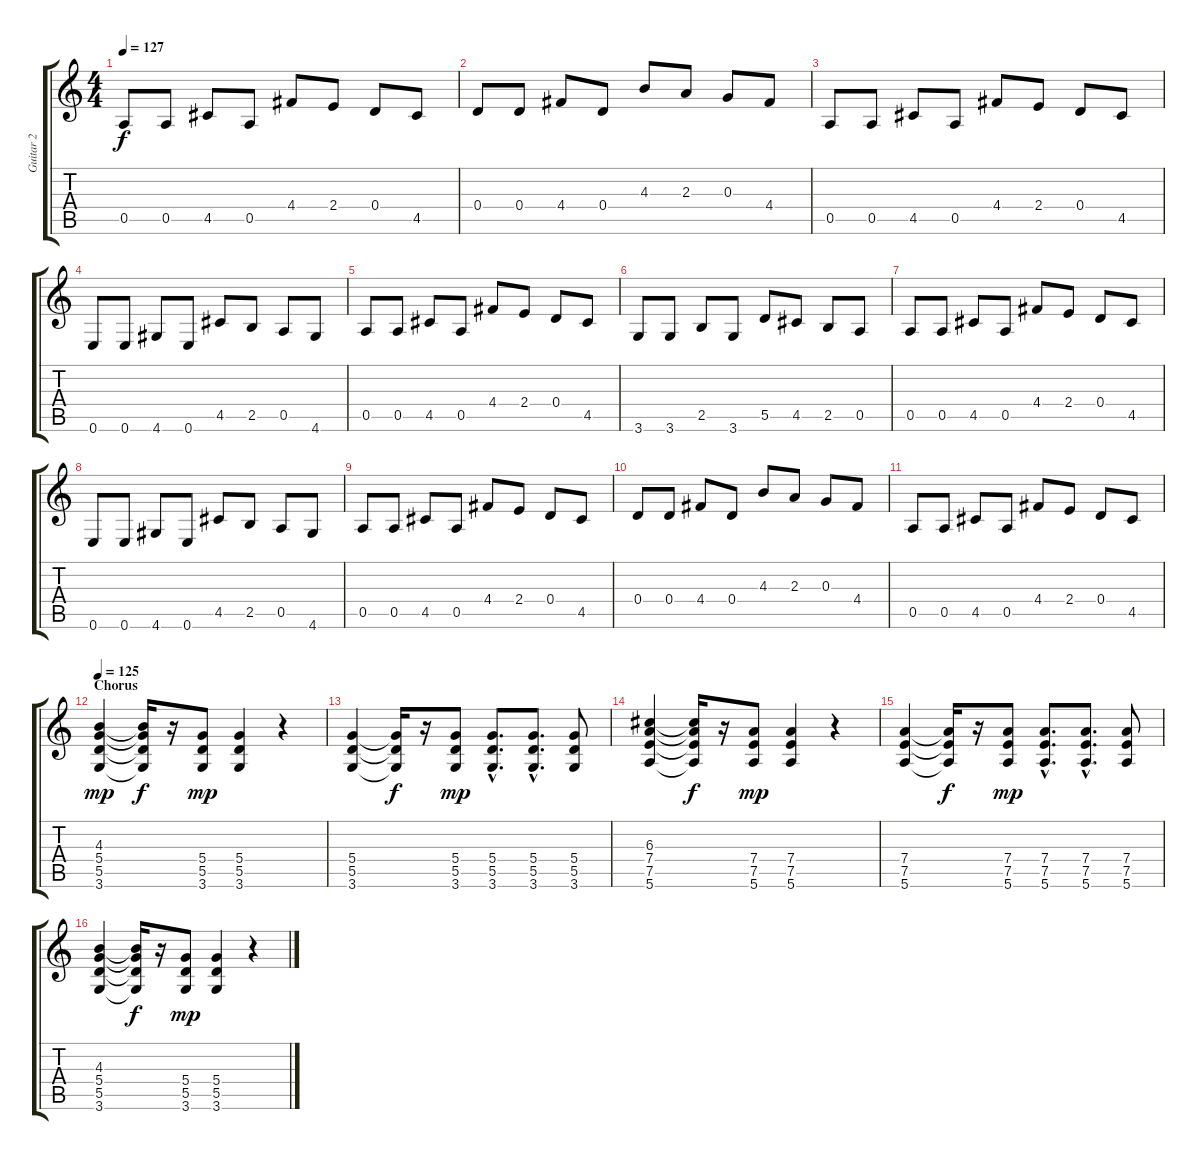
\track ("Guitar 2" "Guitar 2") {instrument electricguitarclean}
\staff {score tabs}
\tuning (E4 B3 G3 D3 A2 E2) {hide}
\ts (4 4)
\tempo 127
\clef g2
\ks c
0.5.8{dy f} 0.5.8 4.5.8 0.5.8 4.4.8 2.4.8 0.4.8 4.5.8 |
0.4.8 0.4.8 4.4.8 0.4.8 4.3.8 2.3.8 0.3.8 4.4.8 |
0.5.8 0.5.8 4.5.8 0.5.8 4.4.8 2.4.8 0.4.8 4.5.8 |
0.6.8 0.6.8 4.6.8 0.6.8 4.5.8 2.5.8 0.5.8 4.6.8 |
0.5.8 0.5.8 4.5.8 0.5.8 4.4.8 2.4.8 0.4.8 4.5.8 |
3.6.8 3.6.8 2.5.8 3.6.8 5.5.8 4.5.8 2.5.8 0.5.8 |
0.5.8 0.5.8 4.5.8 0.5.8 4.4.8 2.4.8 0.4.8 4.5.8 |
0.6.8 0.6.8 4.6.8 0.6.8 4.5.8 2.5.8 0.5.8 4.6.8 |
0.5.8 0.5.8 4.5.8 0.5.8 4.4.8 2.4.8 0.4.8 4.5.8 |
0.4.8 0.4.8 4.4.8 0.4.8 4.3.8 2.3.8 0.3.8 4.4.8 |
0.5.8 0.5.8 4.5.8 0.5.8 4.4.8 2.4.8 0.4.8 4.5.8 |
\section ("" "Chorus")
\tempo 125
(4.3 5.4 5.5 3.6).4{dy mp volume 12 instrument distortionguitar} (4.3{t} 5.4{t} 5.5{t} 3.6{t}).16{dy f} r.16 (5.4 5.5 3.6).8{dy mp} (5.4 5.5 3.6).4 r.4 |
(5.4 5.5 3.6).4 (5.4{t} 5.5{t} 3.6{t}).16{dy f} r.16 (5.4 5.5 3.6).8{dy mp} (5.4{hac} 5.5{hac} 3.6{hac}).8{d} (5.4{hac} 5.5{hac} 3.6{hac}).8{d} (5.4 5.5 3.6).8 |
(6.3 7.4 7.5 5.6).4 (6.3{t} 7.4{t} 7.5{t} 5.6{t}).16{dy f} r.16 (7.4 7.5 5.6).8{dy mp} (7.4 7.5 5.6).4 r.4 |
(7.4 7.5 5.6).4 (7.4{t} 7.5{t} 5.6{t}).16{dy f} r.16 (7.4 7.5 5.6).8{dy mp} (7.4{hac} 7.5{hac} 5.6{hac}).8{d} (7.4{hac} 7.5{hac} 5.6{hac}).8{d} (7.4 7.5 5.6).8 |
(4.3 5.4 5.5 3.6).4 (4.3{t} 5.4{t} 5.5{t} 3.6{t}).16{dy f} r.16 (5.4 5.5 3.6).8{dy mp} (5.4 5.5 3.6).4 r.4
